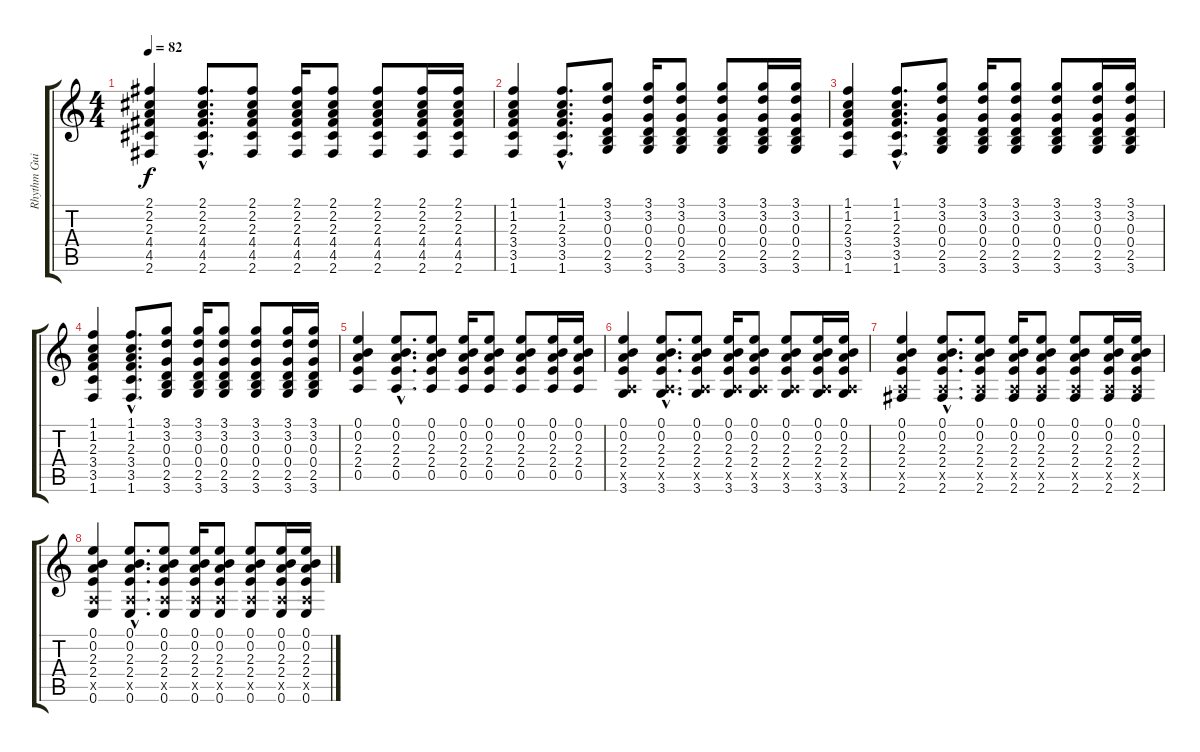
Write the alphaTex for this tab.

\track ("Rhythm Guitar" "Rhythm Gui") {instrument overdrivenguitar}
\staff {score tabs}
\tuning (E4 B3 G3 D3 A2 E2) {hide}
\ts (4 4)
\tempo 82
\clef g2
\ks c
(2.1 2.2 2.3 4.4 4.5 2.6).4{dy f} (2.1{hac} 2.2{hac} 2.3{hac} 4.4{hac} 4.5{hac} 2.6{hac}).8{d} (2.1 2.2 2.3 4.4 4.5 2.6).8 (2.1 2.2 2.3 4.4 4.5 2.6).16 (2.1 2.2 2.3 4.4 4.5 2.6).8 (2.1 2.2 2.3 4.4 4.5 2.6).8 (2.1 2.2 2.3 4.4 4.5 2.6).16 (2.1 2.2 2.3 4.4 4.5 2.6).16 |
(1.1 1.2 2.3 3.4 3.5 1.6).4 (1.1{hac} 1.2{hac} 2.3{hac} 3.4{hac} 3.5{hac} 1.6{hac}).8{d} (3.1 3.2 0.3 0.4 2.5 3.6).8 (3.1 3.2 0.3 0.4 2.5 3.6).16 (3.1 3.2 0.3 0.4 2.5 3.6).8 (3.1 3.2 0.3 0.4 2.5 3.6).8 (3.1 3.2 0.3 0.4 2.5 3.6).16 (3.1 3.2 0.3 0.4 2.5 3.6).16 |
(1.1 1.2 2.3 3.4 3.5 1.6).4 (1.1{hac} 1.2{hac} 2.3{hac} 3.4{hac} 3.5{hac} 1.6{hac}).8{d} (3.1 3.2 0.3 0.4 2.5 3.6).8 (3.1 3.2 0.3 0.4 2.5 3.6).16 (3.1 3.2 0.3 0.4 2.5 3.6).8 (3.1 3.2 0.3 0.4 2.5 3.6).8 (3.1 3.2 0.3 0.4 2.5 3.6).16 (3.1 3.2 0.3 0.4 2.5 3.6).16 |
(1.1 1.2 2.3 3.4 3.5 1.6).4 (1.1{hac} 1.2{hac} 2.3{hac} 3.4{hac} 3.5{hac} 1.6{hac}).8{d} (3.1 3.2 0.3 0.4 2.5 3.6).8 (3.1 3.2 0.3 0.4 2.5 3.6).16 (3.1 3.2 0.3 0.4 2.5 3.6).8 (3.1 3.2 0.3 0.4 2.5 3.6).8 (3.1 3.2 0.3 0.4 2.5 3.6).16 (3.1 3.2 0.3 0.4 2.5 3.6).16 |
(0.1 0.2 2.3 2.4 0.5).4 (0.1{hac} 0.2{hac} 2.3{hac} 2.4{hac} 0.5{hac}).8{d} (0.1 0.2 2.3 2.4 0.5).8 (0.1 0.2 2.3 2.4 0.5).16 (0.1 0.2 2.3 2.4 0.5).8 (0.1 0.2 2.3 2.4 0.5).8 (0.1 0.2 2.3 2.4 0.5).16 (0.1 0.2 2.3 2.4 0.5).16 |
(0.1 0.2 2.3 2.4 0.5{x} 3.6).4 (0.1{hac} 0.2{hac} 2.3{hac} 2.4{hac} 0.5{hac x} 3.6{hac}).8{d} (0.1 0.2 2.3 2.4 0.5{x} 3.6).8 (0.1 0.2 2.3 2.4 0.5{x} 3.6).16 (0.1 0.2 2.3 2.4 0.5{x} 3.6).8 (0.1 0.2 2.3 2.4 0.5{x} 3.6).8 (0.1 0.2 2.3 2.4 0.5{x} 3.6).16 (0.1 0.2 2.3 2.4 0.5{x} 3.6).16 |
(0.1 0.2 2.3 2.4 0.5{x} 2.6).4 (0.1{hac} 0.2{hac} 2.3{hac} 2.4{hac} 0.5{hac x} 2.6{hac}).8{d} (0.1 0.2 2.3 2.4 0.5{x} 2.6).8 (0.1 0.2 2.3 2.4 0.5{x} 2.6).16 (0.1 0.2 2.3 2.4 0.5{x} 2.6).8 (0.1 0.2 2.3 2.4 0.5{x} 2.6).8 (0.1 0.2 2.3 2.4 0.5{x} 2.6).16 (0.1 0.2 2.3 2.4 0.5{x} 2.6).16 |
(0.1 0.2 2.3 2.4 0.5{x} 0.6).4 (0.1{hac} 0.2{hac} 2.3{hac} 2.4{hac} 0.5{hac x} 0.6{hac}).8{d} (0.1 0.2 2.3 2.4 0.5{x} 0.6).8 (0.1 0.2 2.3 2.4 0.5{x} 0.6).16 (0.1 0.2 2.3 2.4 0.5{x} 0.6).8 (0.1 0.2 2.3 2.4 0.5{x} 0.6).8 (0.1 0.2 2.3 2.4 0.5{x} 0.6).16 (0.1 0.2 2.3 2.4 0.5{x} 0.6).16
